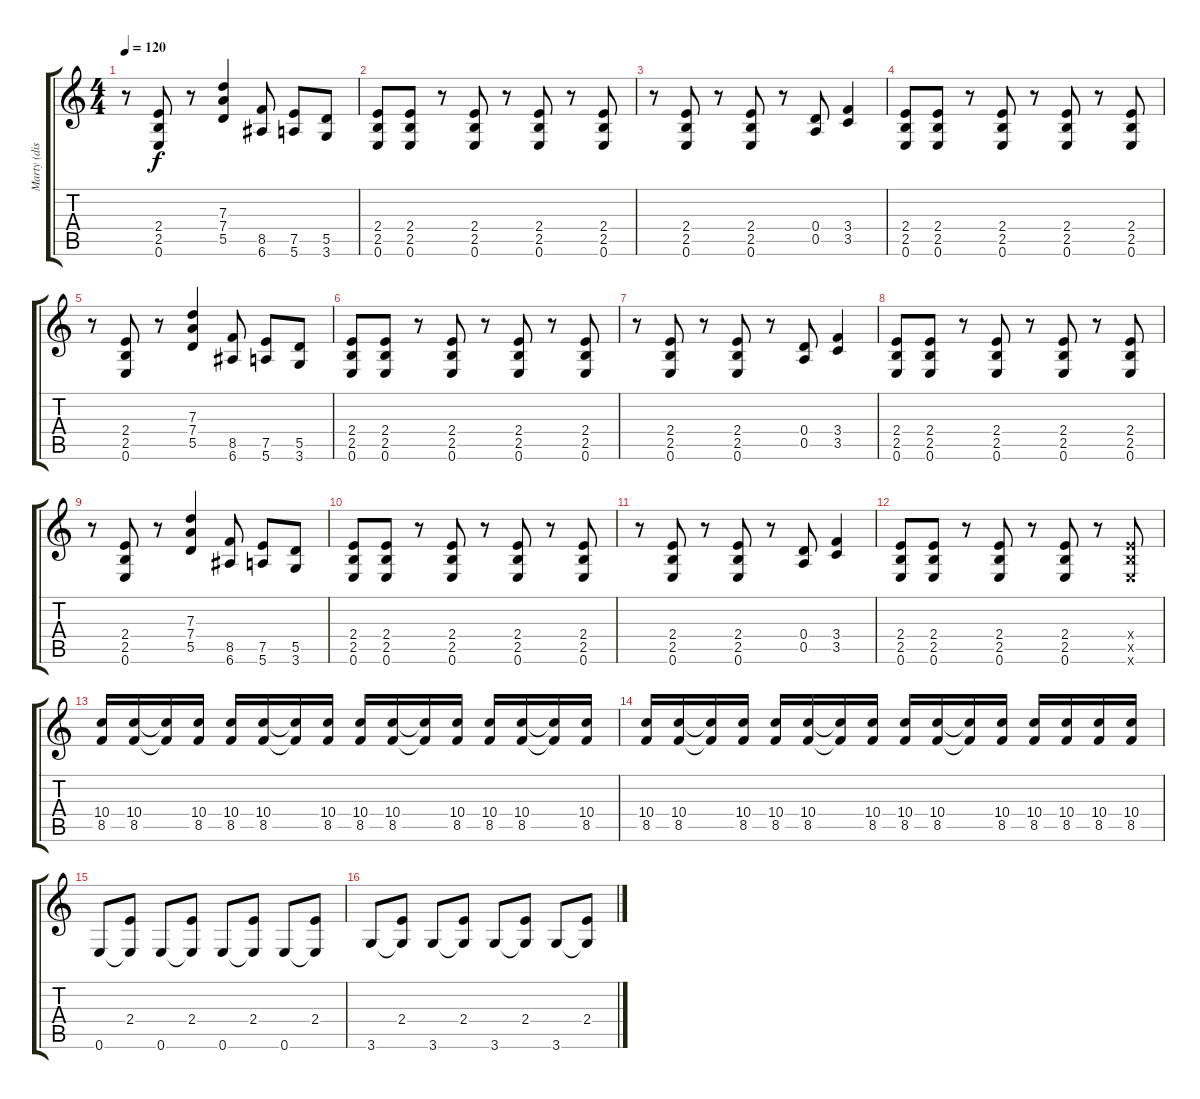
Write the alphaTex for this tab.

\track ("Marty (distortion)" "Marty (dis") {instrument distortionguitar}
\staff {score tabs}
\tuning (E4 B3 G3 D3 A2 E2) {hide}
\ts (4 4)
\tempo 120
\clef g2
\ks c
r.8{dy f} (2.4 2.5 0.6).8 r.8 (7.3 7.4 5.5).4 (8.5 6.6).8 (7.5 5.6).8 (5.5 3.6).8 |
(2.4 2.5 0.6).8 (2.4 2.5 0.6).8 r.8 (2.4 2.5 0.6).8 r.8 (2.4 2.5 0.6).8 r.8 (2.4 2.5 0.6).8 |
r.8 (2.4 2.5 0.6).8 r.8 (2.4 2.5 0.6).8 r.8 (0.4 0.5).8 (3.4 3.5).4 |
(2.4 2.5 0.6).8 (2.4 2.5 0.6).8 r.8 (2.4 2.5 0.6).8 r.8 (2.4 2.5 0.6).8 r.8 (2.4 2.5 0.6).8 |
r.8 (2.4 2.5 0.6).8 r.8 (7.3 7.4 5.5).4 (8.5 6.6).8 (7.5 5.6).8 (5.5 3.6).8 |
(2.4 2.5 0.6).8 (2.4 2.5 0.6).8 r.8 (2.4 2.5 0.6).8 r.8 (2.4 2.5 0.6).8 r.8 (2.4 2.5 0.6).8 |
r.8 (2.4 2.5 0.6).8 r.8 (2.4 2.5 0.6).8 r.8 (0.4 0.5).8 (3.4 3.5).4 |
(2.4 2.5 0.6).8 (2.4 2.5 0.6).8 r.8 (2.4 2.5 0.6).8 r.8 (2.4 2.5 0.6).8 r.8 (2.4 2.5 0.6).8 |
r.8 (2.4 2.5 0.6).8 r.8 (7.3 7.4 5.5).4 (8.5 6.6).8 (7.5 5.6).8 (5.5 3.6).8 |
(2.4 2.5 0.6).8 (2.4 2.5 0.6).8 r.8 (2.4 2.5 0.6).8 r.8 (2.4 2.5 0.6).8 r.8 (2.4 2.5 0.6).8 |
r.8 (2.4 2.5 0.6).8 r.8 (2.4 2.5 0.6).8 r.8 (0.4 0.5).8 (3.4 3.5).4 |
(2.4 2.5 0.6).8 (2.4 2.5 0.6).8 r.8 (2.4 2.5 0.6).8 r.8 (2.4 2.5 0.6).8 r.8 (2.4{x} 2.5{x} 0.6{x}).8 |
(10.4 8.5).16 (10.4 8.5).16 (10.4{t} 8.5{t}).16 (10.4 8.5).16 (10.4 8.5).16 (10.4 8.5).16 (10.4{t} 8.5{t}).16 (10.4 8.5).16 (10.4 8.5).16 (10.4 8.5).16 (10.4{t} 8.5{t}).16 (10.4 8.5).16 (10.4 8.5).16 (10.4 8.5).16 (10.4{t} 8.5{t}).16 (10.4 8.5).16 |
(10.4 8.5).16 (10.4 8.5).16 (10.4{t} 8.5{t}).16 (10.4 8.5).16 (10.4 8.5).16 (10.4 8.5).16 (10.4{t} 8.5{t}).16 (10.4 8.5).16 (10.4 8.5).16 (10.4 8.5).16 (10.4{t} 8.5{t}).16 (10.4 8.5).16 (10.4 8.5).16 (10.4 8.5).16 (10.4 8.5).16 (10.4 8.5).16 |
0.6.8 (2.4 0.6{t}).8 0.6.8 (2.4 0.6{t}).8 0.6.8 (2.4 0.6{t}).8 0.6.8 (2.4 0.6{t}).8 |
3.6.8 (2.4 3.6{t}).8 3.6.8 (2.4 3.6{t}).8 3.6.8 (2.4 3.6{t}).8 3.6.8 (2.4 3.6{t}).8
